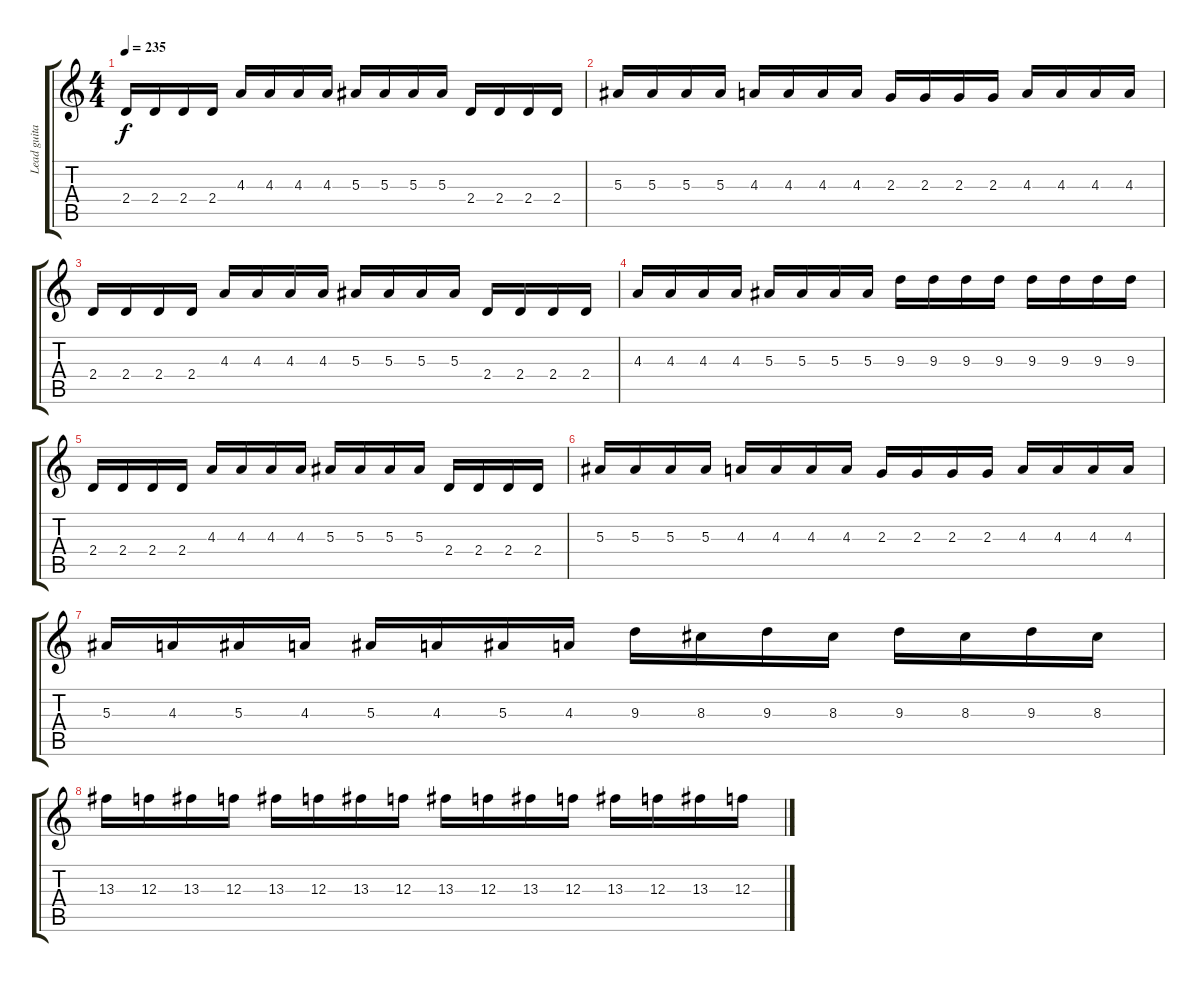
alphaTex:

\track ("Lead guitar 1" "Lead guita") {instrument distortionguitar}
\staff {score tabs}
\tuning (D4 A3 F3 C3 G2 D2) {hide}
\ts (4 4)
\tempo 235
\clef g2
\ks c
2.4.16{dy f} 2.4.16 2.4.16 2.4.16 4.3.16 4.3.16 4.3.16 4.3.16 5.3.16 5.3.16 5.3.16 5.3.16 2.4.16 2.4.16 2.4.16 2.4.16 |
5.3.16 5.3.16 5.3.16 5.3.16 4.3.16 4.3.16 4.3.16 4.3.16 2.3.16 2.3.16 2.3.16 2.3.16 4.3.16 4.3.16 4.3.16 4.3.16 |
2.4.16 2.4.16 2.4.16 2.4.16 4.3.16 4.3.16 4.3.16 4.3.16 5.3.16 5.3.16 5.3.16 5.3.16 2.4.16 2.4.16 2.4.16 2.4.16 |
4.3.16 4.3.16 4.3.16 4.3.16 5.3.16 5.3.16 5.3.16 5.3.16 9.3.16 9.3.16 9.3.16 9.3.16 9.3.16 9.3.16 9.3.16 9.3.16 |
2.4.16 2.4.16 2.4.16 2.4.16 4.3.16 4.3.16 4.3.16 4.3.16 5.3.16 5.3.16 5.3.16 5.3.16 2.4.16 2.4.16 2.4.16 2.4.16 |
5.3.16 5.3.16 5.3.16 5.3.16 4.3.16 4.3.16 4.3.16 4.3.16 2.3.16 2.3.16 2.3.16 2.3.16 4.3.16 4.3.16 4.3.16 4.3.16 |
5.3.16 4.3.16 5.3.16 4.3.16 5.3.16 4.3.16 5.3.16 4.3.16 9.3.16 8.3.16 9.3.16 8.3.16 9.3.16 8.3.16 9.3.16 8.3.16 |
13.3.16 12.3.16 13.3.16 12.3.16 13.3.16 12.3.16 13.3.16 12.3.16 13.3.16 12.3.16 13.3.16 12.3.16 13.3.16 12.3.16 13.3.16 12.3.16
